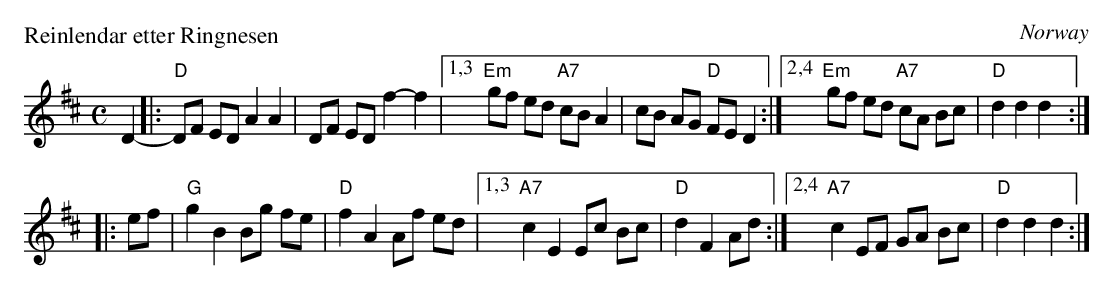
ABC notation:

X:1
P: Reinlendar etter Ringnesen
O: Norway
M: C
L: 1/8
K: D
D2- \
|: "D"DF ED A2 A2 | DF ED f2-f2 \
|1,3 "Em"gf ed "A7"cB A2 | cB AG "D"FE D2 \
:|2,4"Em"gf ed "A7"cA Bc | "D"d2 d2 d2 :|
|: ef \
| "G"g2 B2 Bg fe | "D"f2 A2 Af ed \
|1,3 "A7"c2 E2 Ec Bc | "D"d2 F2 Ad \
:|2,4"A7"c2 EF GA Bc | "D"d2 d2 d2 :|
